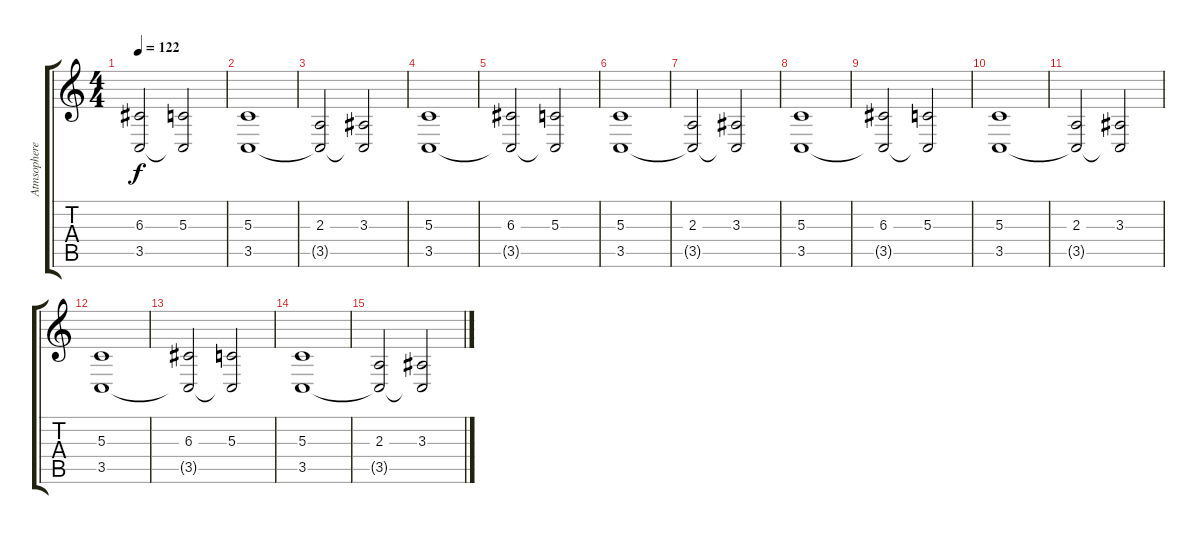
\track ("Atmsophere" "Atmsophere") {instrument stringensemble2}
\staff {score tabs}
\tuning (E4 B3 G3 D3 A2 E2) {hide}
\ts (4 4)
\tempo 122
\clef g2
\ks c
(6.3 3.5{t}).2{dy f} (5.3 3.5{t}).2 |
(5.3 3.5).1 |
(2.3 3.5{t}).2 (3.3 3.5{t}).2 |
(5.3 3.5).1 |
(6.3 3.5{t}).2 (5.3 3.5{t}).2 |
(5.3 3.5).1 |
(2.3 3.5{t}).2 (3.3 3.5{t}).2 |
(5.3 3.5).1 |
(6.3 3.5{t}).2 (5.3 3.5{t}).2 |
(5.3 3.5).1 |
(2.3 3.5{t}).2 (3.3 3.5{t}).2 |
(5.3 3.5).1 |
(6.3 3.5{t}).2 (5.3 3.5{t}).2 |
(5.3 3.5).1 |
(2.3 3.5{t}).2 (3.3 3.5{t}).2
